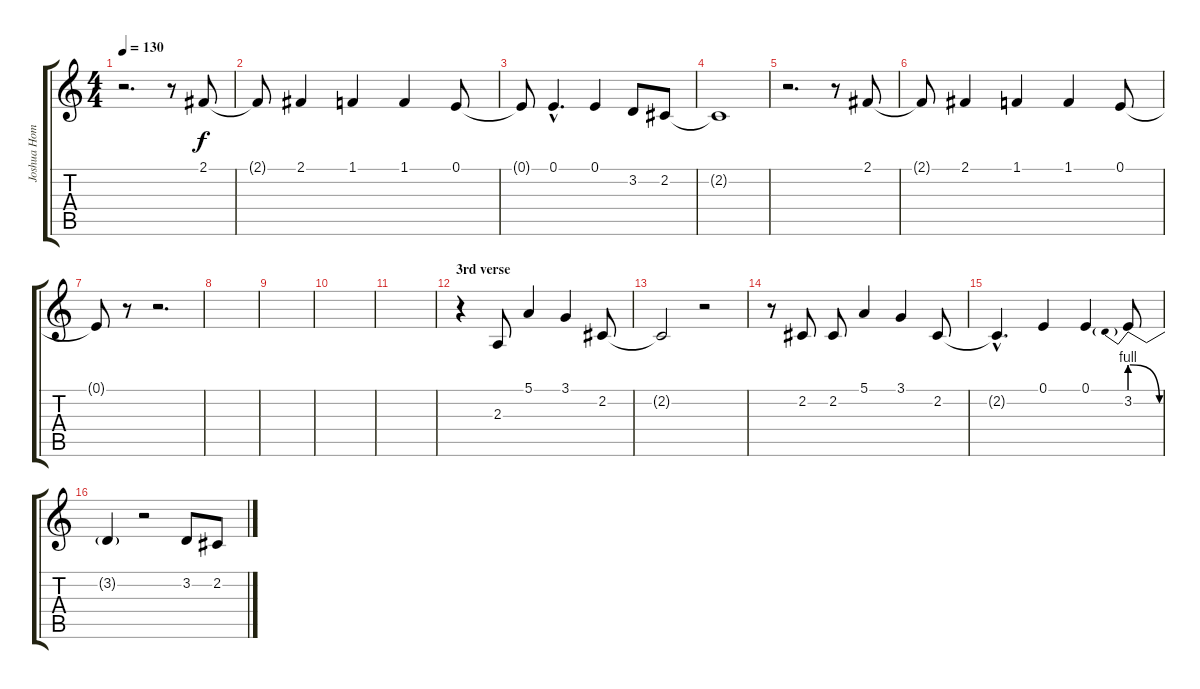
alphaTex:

\track ("Joshua Homme - singing" "Joshua Hom") {instrument voiceoohs}
\staff {score tabs}
\tuning (E4 B3 G3 D3 A2 E2) {hide}
\ts (4 4)
\tempo 130
\clef g2
\ks c
r.2{d dy f} r.8 2.1.8 |
2.1{t}.8 2.1.4 1.1.4 1.1.4 0.1.8 |
0.1{t}.8 0.1{hac}.4{d} 0.1.4 3.2.8 2.2.8 |
2.2{t}.1 |
r.2{d} r.8 2.1.8 |
2.1{t}.8 2.1.4 1.1.4 1.1.4 0.1.8 |
0.1{t}.8 r.8 r.2{d} |
|
|
|
|
\section ("" "3rd verse")
r.4 2.3.8 5.1.4 3.1.4 2.2.8 |
2.2{t}.2 r.2 |
r.8 2.2.8 2.2.8 5.1.4 3.1.4 2.2.8 |
2.2{hac t}.4{d} 0.1.4 0.1.4 3.2{be (prebendrelease 0 4 60 0)}.8 |
3.2{t}.4 r.2 3.2.8 2.2.8
